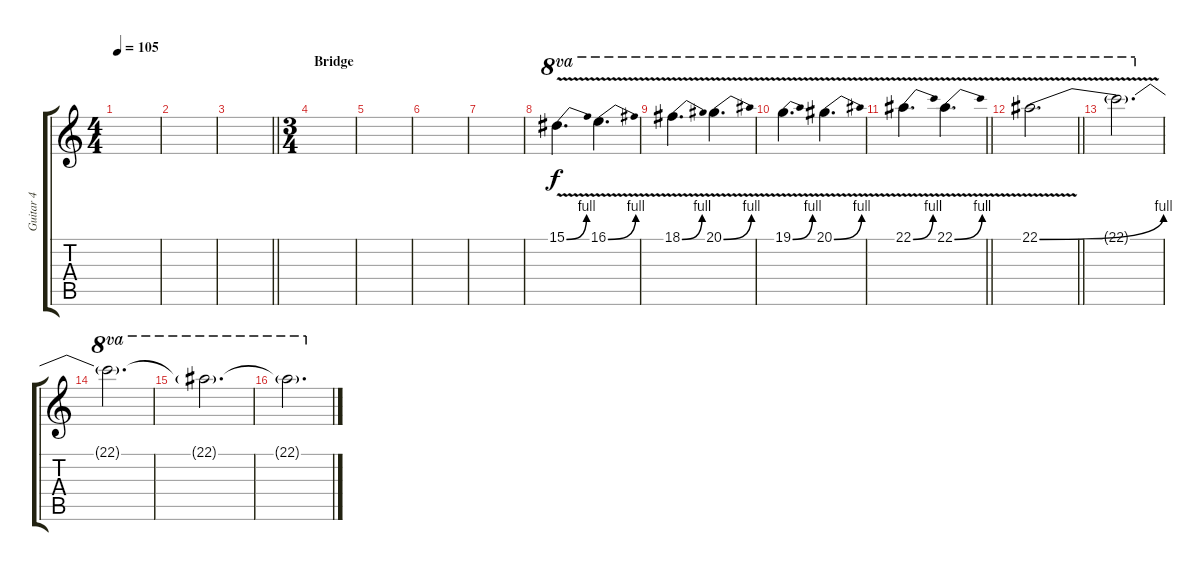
\track ("Guitar 4" "Guitar 4") {instrument distortionguitar}
\staff {score tabs}
\tuning (C4 G3 Eb3 Bb2 F2 C2) {hide}
\ts (4 4)
\tempo 105
\clef g2
\ks c
|
|
\barLineRight lightlight
|
\ts (3 4)
\section ("" "Bridge")
|
|
|
|
15.1{be (bend 0 0 60 4) v}.4{d ot 8va} 16.1{be (bend 0 0 60 4) v}.4{d ot 8va} |
18.1{be (bend 0 0 60 4) v}.4{d ot 8va} 20.1{be (bend 0 0 60 4) v}.4{d ot 8va} |
19.1{be (bend 0 0 60 4) v}.4{d ot 8va} 20.1{be (bend 0 0 60 4) v}.4{d ot 8va} |
\barLineRight lightlight
22.1{be (bend 0 0 60 4) v}.4{d ot 8va} 22.1{be (bend 0 0 60 4) v}.4{d ot 8va} |
\barLineRight lightlight
22.1{be (bend 0 0 60 4) v}.2{d ot 8va} |
22.1{t}.2{d ot 8va} |
22.1{t}.2{d ot 8va} |
22.1{t}.2{d ot 8va} |
22.1{t}.2{d ot 8va}
